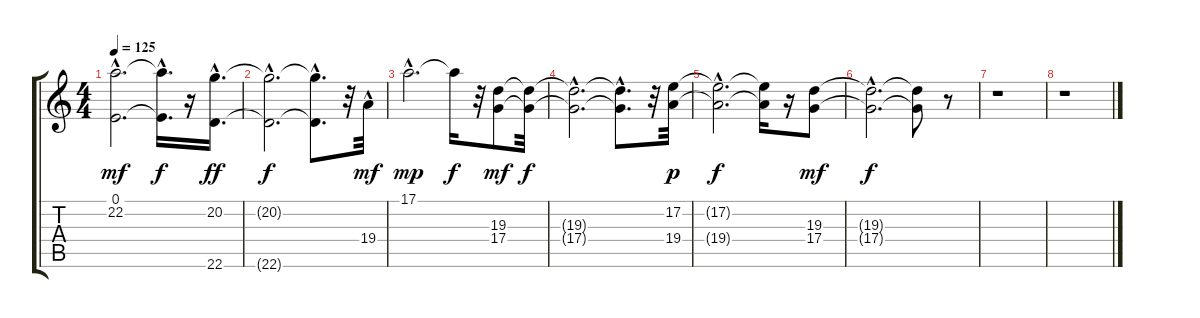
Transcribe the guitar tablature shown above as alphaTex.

\track "" {instrument synthstrings1}
\staff {score tabs}
\tuning (E4 B3 G3 D3 A2 E2) {hide}
\ts (4 4)
\tempo 125
\clef g2
\ks c
(0.1{hac} 22.2{hac}).2{d dy mf} (0.1{hac t} 22.2{hac t}).16{d dy f} r.16 (20.2{hac} 22.6{hac}).16{d dy ff} |
(20.2{hac t} 22.6{hac t}).2{d dy f} (20.2{hac t} 22.6{t}).8{d} r.32 19.4{hac}.32{dy mf} |
17.1{hac}.2{d dy mp} 17.1{t}.16{dy f} r.32 (19.3 17.4).8{dy mf volume 8} (19.3{t} 17.4{t}).32{dy f} |
(19.3{hac t} 17.4{hac t}).2{d} (19.3{hac t} 17.4{t}).8{d} r.32 (17.2 19.4).32{dy p volume 7} |
(17.2{hac t} 19.4{hac t}).2{d dy f} (17.2{t} 19.4{t}).16 r.16 (19.3 17.4).8{dy mf volume 5} |
(19.3{hac t} 17.4{hac t}).2{d dy f} (19.3{t} 17.4{t}).8 r.8 |
r.1 |
r.1
